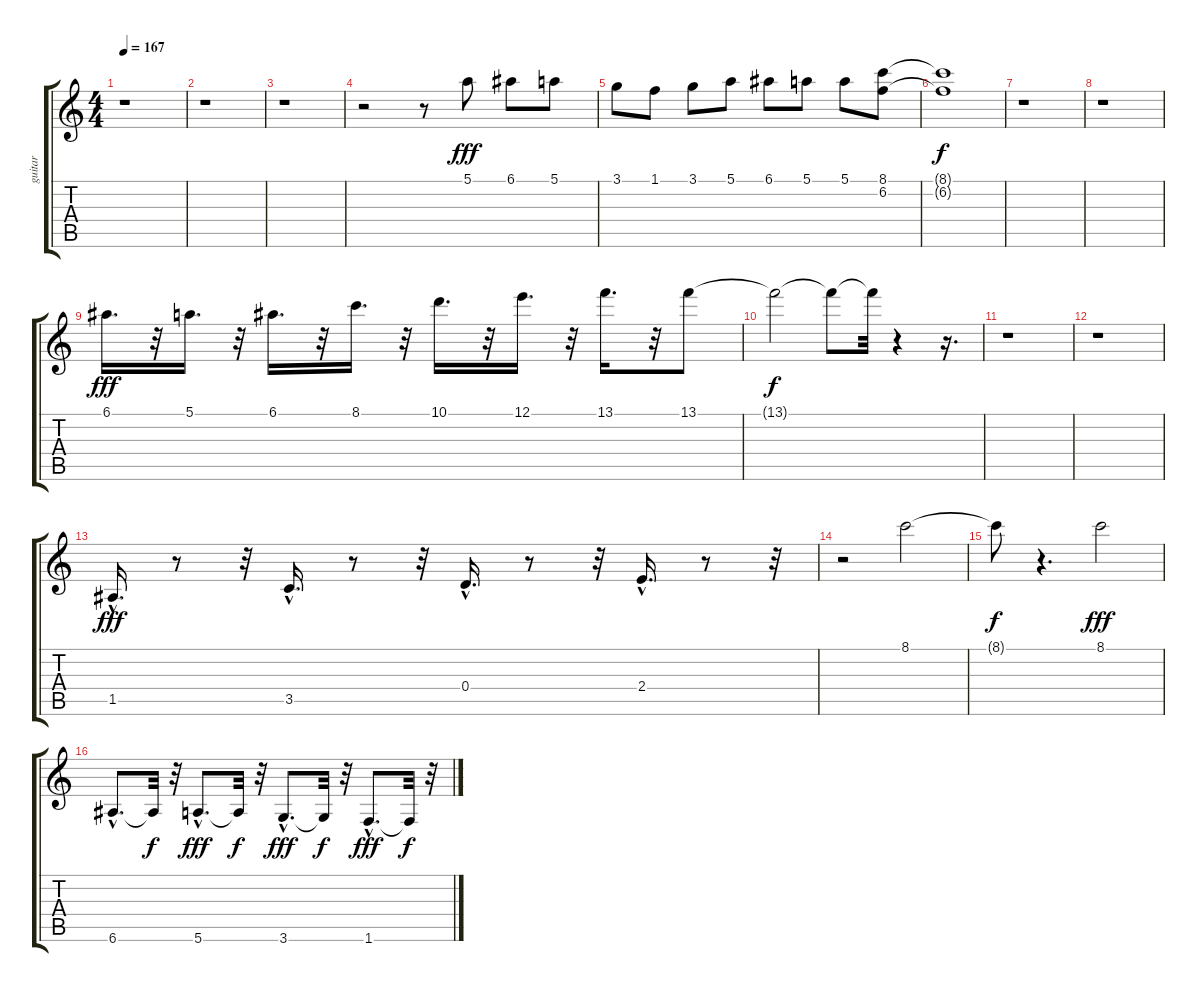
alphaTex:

\track ("guitar" "guitar") {instrument overdrivenguitar}
\staff {score tabs}
\tuning (E4 B3 G3 D3 A2 E2) {hide}
\ts (4 4)
\tempo 167
\clef g2
\ks c
r.1{dy fff} |
r.1 |
r.1 |
r.2 r.8 5.1.8{volume 10} 6.1.8 5.1.8 |
3.1.8 1.1.8 3.1.8 5.1.8 6.1.8 5.1.8 5.1.8 (8.1 6.2).8 |
(8.1{t} 6.2{t}).1{dy f} |
r.1 |
r.1 |
6.1.16{d dy fff} r.32 5.1.16{d} r.32 6.1.16{d} r.32 8.1.16{d} r.32 10.1.16{d} r.32 12.1.16{d} r.32 13.1.16{d} r.32 13.1.8 |
13.1{t}.2{dy f} 13.1{t}.8 13.1{t}.32 r.4 r.16{d} |
r.1 |
r.1 |
1.5{hac}.16{d dy fff} r.8 r.32 3.5{hac}.16{d} r.8 r.32 0.4{hac}.16{d} r.8 r.32 2.4{hac}.16{d} r.8 r.32 |
r.2 8.1.2 |
8.1{t}.8{dy f} r.4{d} 8.1.2{dy fff} |
6.6{hac}.8{d volume 13} 6.6{t}.32{dy f} r.32 5.6{hac}.8{d dy fff} 5.6{t}.32{dy f} r.32 3.6{hac}.8{d dy fff} 3.6{t}.32{dy f} r.32 1.6{hac}.8{d dy fff} 1.6{t}.32{dy f} r.32
